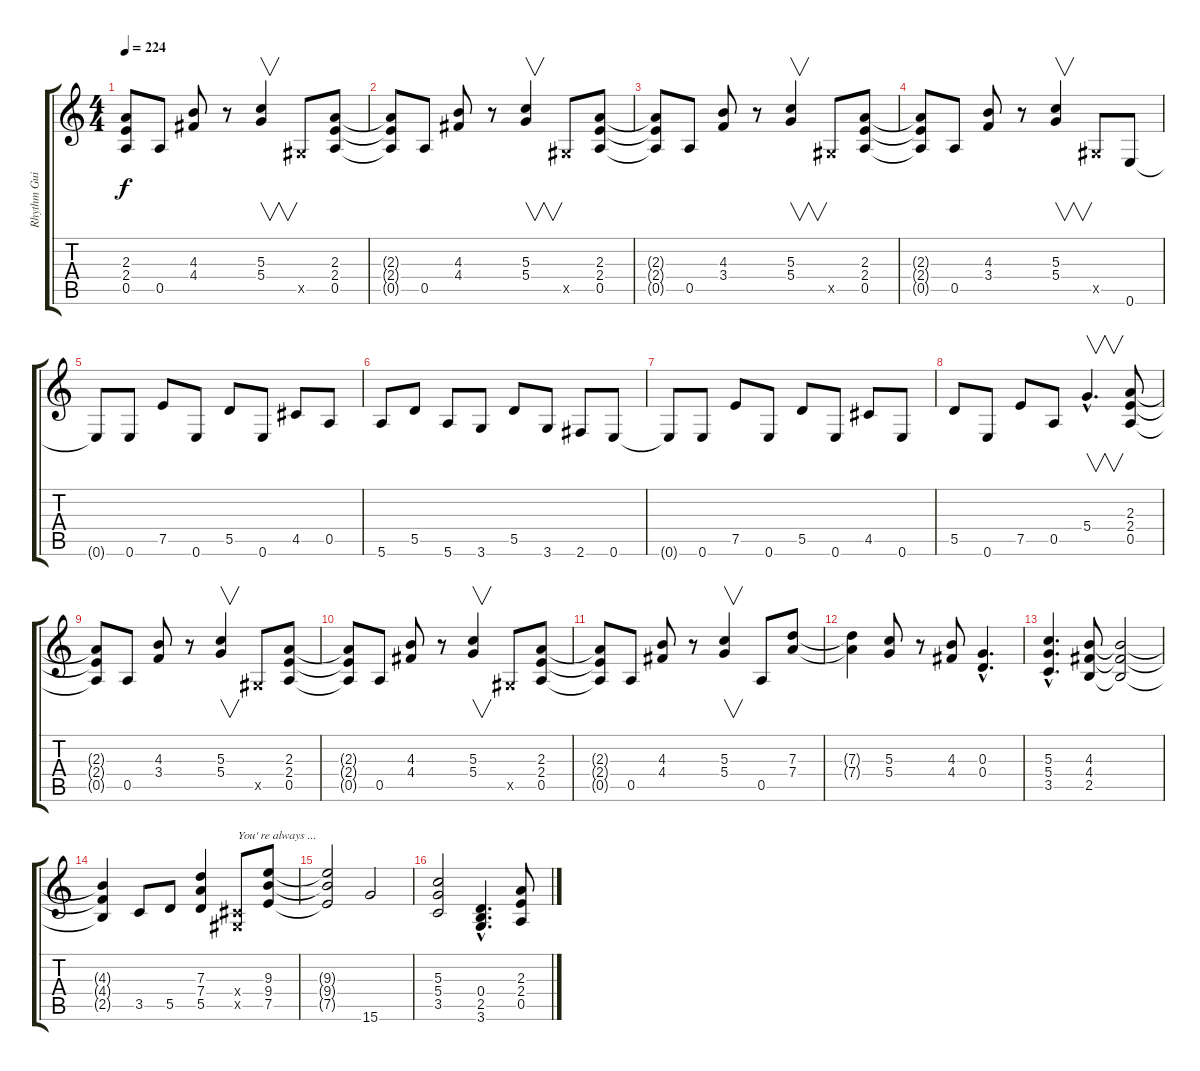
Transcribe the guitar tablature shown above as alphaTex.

\track ("Rhythm Guitar" "Rhythm Gui") {instrument distortionguitar}
\staff {score tabs}
\tuning (E4 B3 G3 D3 A2 E2) {hide}
\ts (4 4)
\tempo 224
\clef g2
\ks c
(2.3{t} 2.4{t} 0.5{t}).8{dy f} 0.5.8 (4.3 4.4).8 r.8 (5.3 5.4).4{v} -1.5{x}.8 (2.3 2.4 0.5).8 |
(2.3{t} 2.4{t} 0.5{t}).8 0.5.8 (4.3 4.4).8 r.8 (5.3 5.4).4{v} -1.5{x}.8 (2.3 2.4 0.5).8 |
(2.3{t} 2.4{t} 0.5{t}).8 0.5.8 (4.3 3.4).8 r.8 (5.3 5.4).4{v} -1.5{x}.8 (2.3 2.4 0.5).8 |
(2.3{t} 2.4{t} 0.5{t}).8 0.5.8 (4.3 3.4).8 r.8 (5.3 5.4).4{v} -1.5{x}.8 0.6.8 |
0.6{t}.8 0.6.8 7.5.8 0.6.8 5.5.8 0.6.8 4.5.8 0.5.8 |
5.6.8 5.5.8 5.6.8 3.6.8 5.5.8 3.6.8 2.6.8 0.6.8 |
0.6{t}.8 0.6.8 7.5.8 0.6.8 5.5.8 0.6.8 4.5.8 0.6.8 |
5.5.8 0.6.8 7.5.8 0.5.8 5.4{hac}.4{v d} (2.3 2.4 0.5).8 |
(2.3{t} 2.4{t} 0.5{t}).8 0.5.8 (4.3 3.4).8 r.8 (5.3 5.4).4{v} -1.5{x}.8 (2.3 2.4 0.5).8 |
(2.3{t} 2.4{t} 0.5{t}).8 0.5.8 (4.3 4.4).8 r.8 (5.3 5.4).4{v} -1.5{x}.8 (2.3 2.4 0.5).8 |
(2.3{t} 2.4{t} 0.5{t}).8 0.5.8 (4.3 4.4).8 r.8 (5.3 5.4).4{v} 0.5.8 (7.3 7.4).8 |
(7.3{t} 7.4{t}).4 (5.3 5.4).8 r.8 (4.3 4.4).8 (0.3{hac} 0.4{hac}).4{d} |
(5.3{hac} 5.4{hac} 3.5{hac}).4{d} (4.3 4.4 2.5).8 (4.3{t} 4.4{t} 2.5{t}).2 |
(4.3{t} 4.4{t} 2.5{t}).4 3.5.8 5.5.8 (7.3 7.4 5.5).4 (-1.4{x} -1.5{x}).8{txt "You' re always ..."} (9.3 9.4 7.5).8 |
(9.3{t} 9.4{t} 7.5{t}).2 15.6.2 |
(5.3 5.4 3.5).2 (0.4{hac} 2.5{hac} 3.6{hac}).4{d} (2.3 2.4 0.5).8
